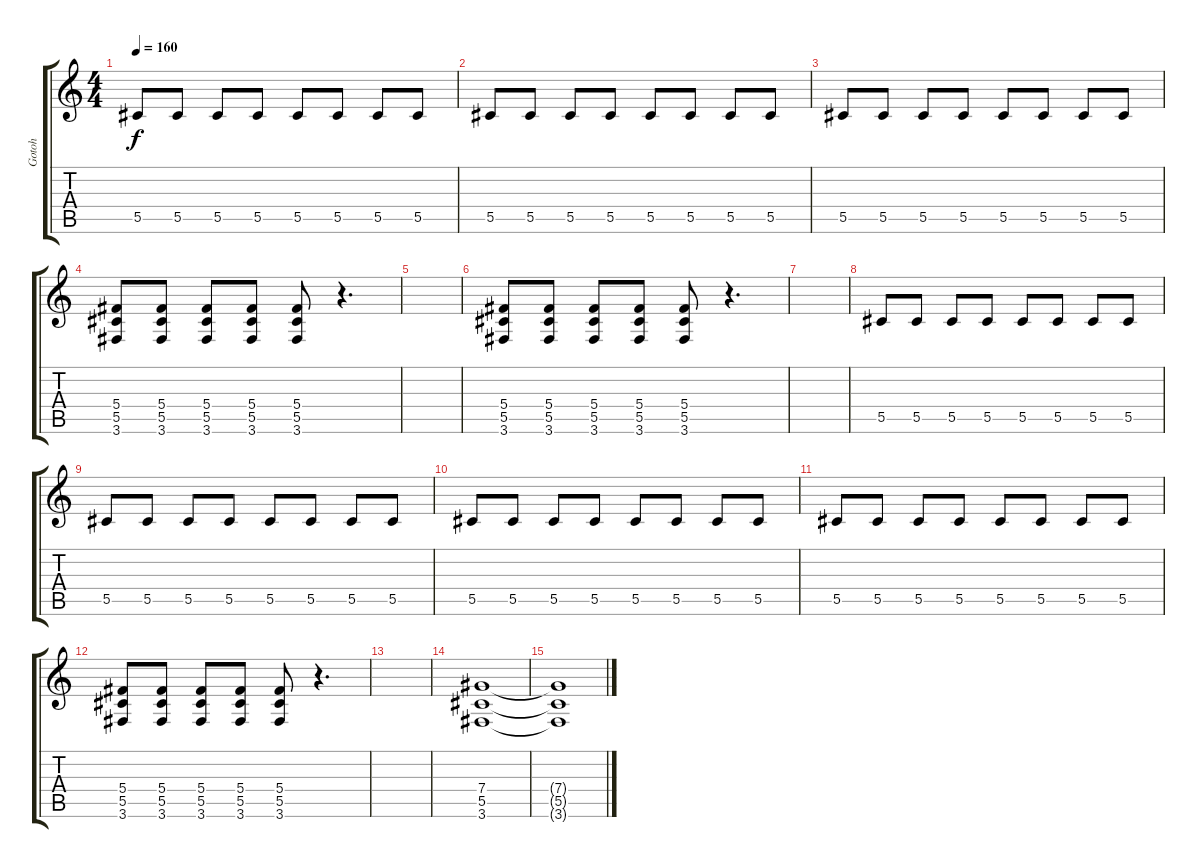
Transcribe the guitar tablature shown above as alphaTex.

\track ("Gotoh" "Gotoh") {instrument distortionguitar}
\staff {score tabs}
\tuning (Eb4 Bb3 Gb3 Db3 Ab2 Eb2) {hide}
\ts (4 4)
\tempo 160
\clef g2
\ks c
5.5.8{dy f} 5.5.8 5.5.8 5.5.8 5.5.8 5.5.8 5.5.8 5.5.8 |
5.5.8 5.5.8 5.5.8 5.5.8 5.5.8 5.5.8 5.5.8 5.5.8 |
5.5.8 5.5.8 5.5.8 5.5.8 5.5.8 5.5.8 5.5.8 5.5.8 |
(5.4 5.5 3.6).8 (5.4 5.5 3.6).8 (5.4 5.5 3.6).8 (5.4 5.5 3.6).8 (5.4 5.5 3.6).8 r.4{d} |
|
(5.4 5.5 3.6).8 (5.4 5.5 3.6).8 (5.4 5.5 3.6).8 (5.4 5.5 3.6).8 (5.4 5.5 3.6).8 r.4{d} |
|
5.5.8 5.5.8 5.5.8 5.5.8 5.5.8 5.5.8 5.5.8 5.5.8 |
5.5.8 5.5.8 5.5.8 5.5.8 5.5.8 5.5.8 5.5.8 5.5.8 |
5.5.8 5.5.8 5.5.8 5.5.8 5.5.8 5.5.8 5.5.8 5.5.8 |
5.5.8 5.5.8 5.5.8 5.5.8 5.5.8 5.5.8 5.5.8 5.5.8 |
(5.4 5.5 3.6).8 (5.4 5.5 3.6).8 (5.4 5.5 3.6).8 (5.4 5.5 3.6).8 (5.4 5.5 3.6).8 r.4{d} |
|
(7.4 5.5 3.6).1 |
(7.4{t} 5.5{t} 3.6{t}).1
